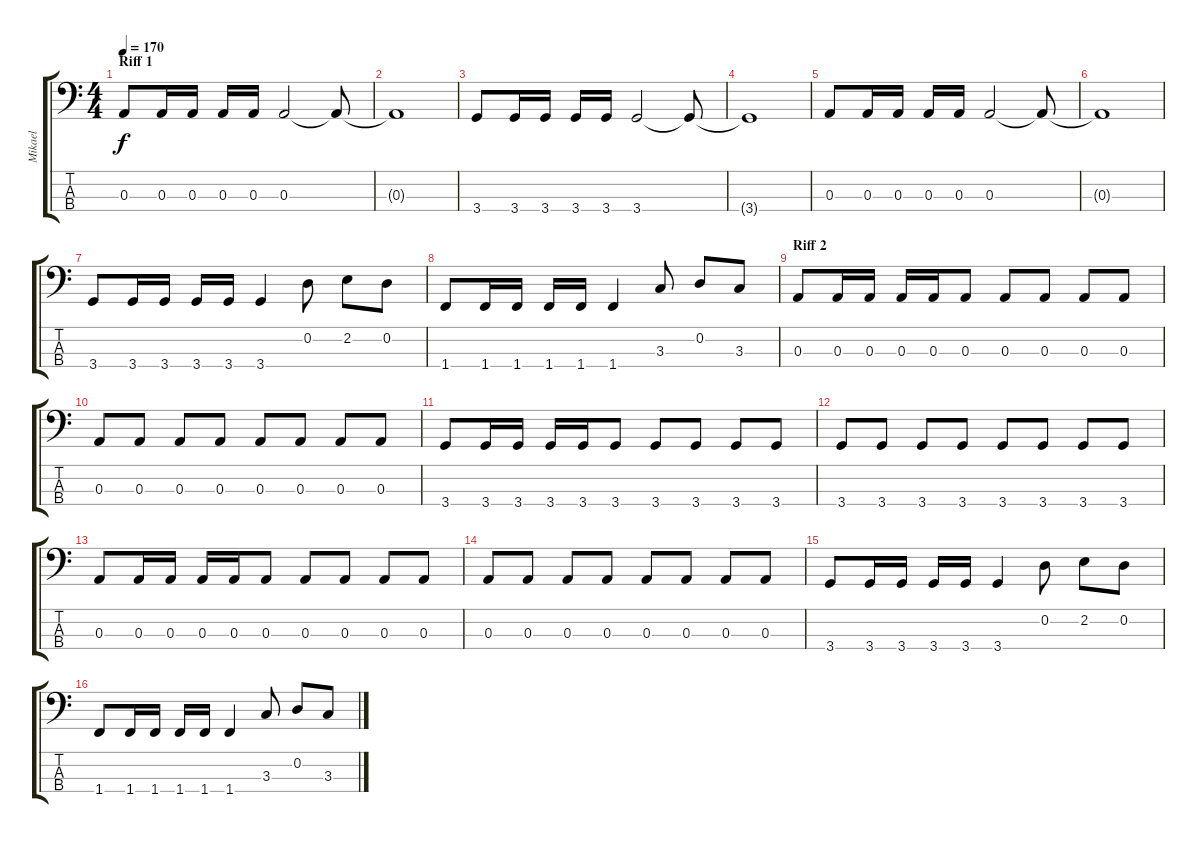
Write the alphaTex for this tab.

\track ("Mikael" "Mikael") {instrument electricbasspick}
\staff {score tabs}
\tuning (G2 D2 A1 E1) {hide}
\ts (4 4)
\section ("" "Riff 1")
\tempo 170
\clef f4
\ks c
0.3.8{dy f instrument electricbasspick} 0.3.16 0.3.16 0.3.16 0.3.16 0.3.2 0.3{t}.8 |
0.3{t}.1 |
3.4.8 3.4.16 3.4.16 3.4.16 3.4.16 3.4.2 3.4{t}.8 |
3.4{t}.1 |
0.3.8 0.3.16 0.3.16 0.3.16 0.3.16 0.3.2 0.3{t}.8 |
0.3{t}.1 |
3.4.8 3.4.16 3.4.16 3.4.16 3.4.16 3.4.4 0.2.8 2.2.8 0.2.8 |
1.4.8 1.4.16 1.4.16 1.4.16 1.4.16 1.4.4 3.3.8 0.2.8 3.3.8 |
\section ("" "Riff 2")
0.3.8 0.3.16 0.3.16 0.3.16 0.3.16 0.3.8 0.3.8 0.3.8 0.3.8 0.3.8 |
0.3.8 0.3.8 0.3.8 0.3.8 0.3.8 0.3.8 0.3.8 0.3.8 |
3.4.8 3.4.16 3.4.16 3.4.16 3.4.16 3.4.8 3.4.8 3.4.8 3.4.8 3.4.8 |
3.4.8 3.4.8 3.4.8 3.4.8 3.4.8 3.4.8 3.4.8 3.4.8 |
0.3.8 0.3.16 0.3.16 0.3.16 0.3.16 0.3.8 0.3.8 0.3.8 0.3.8 0.3.8 |
0.3.8 0.3.8 0.3.8 0.3.8 0.3.8 0.3.8 0.3.8 0.3.8 |
3.4.8 3.4.16 3.4.16 3.4.16 3.4.16 3.4.4 0.2.8 2.2.8 0.2.8 |
1.4.8 1.4.16 1.4.16 1.4.16 1.4.16 1.4.4 3.3.8 0.2.8 3.3.8
